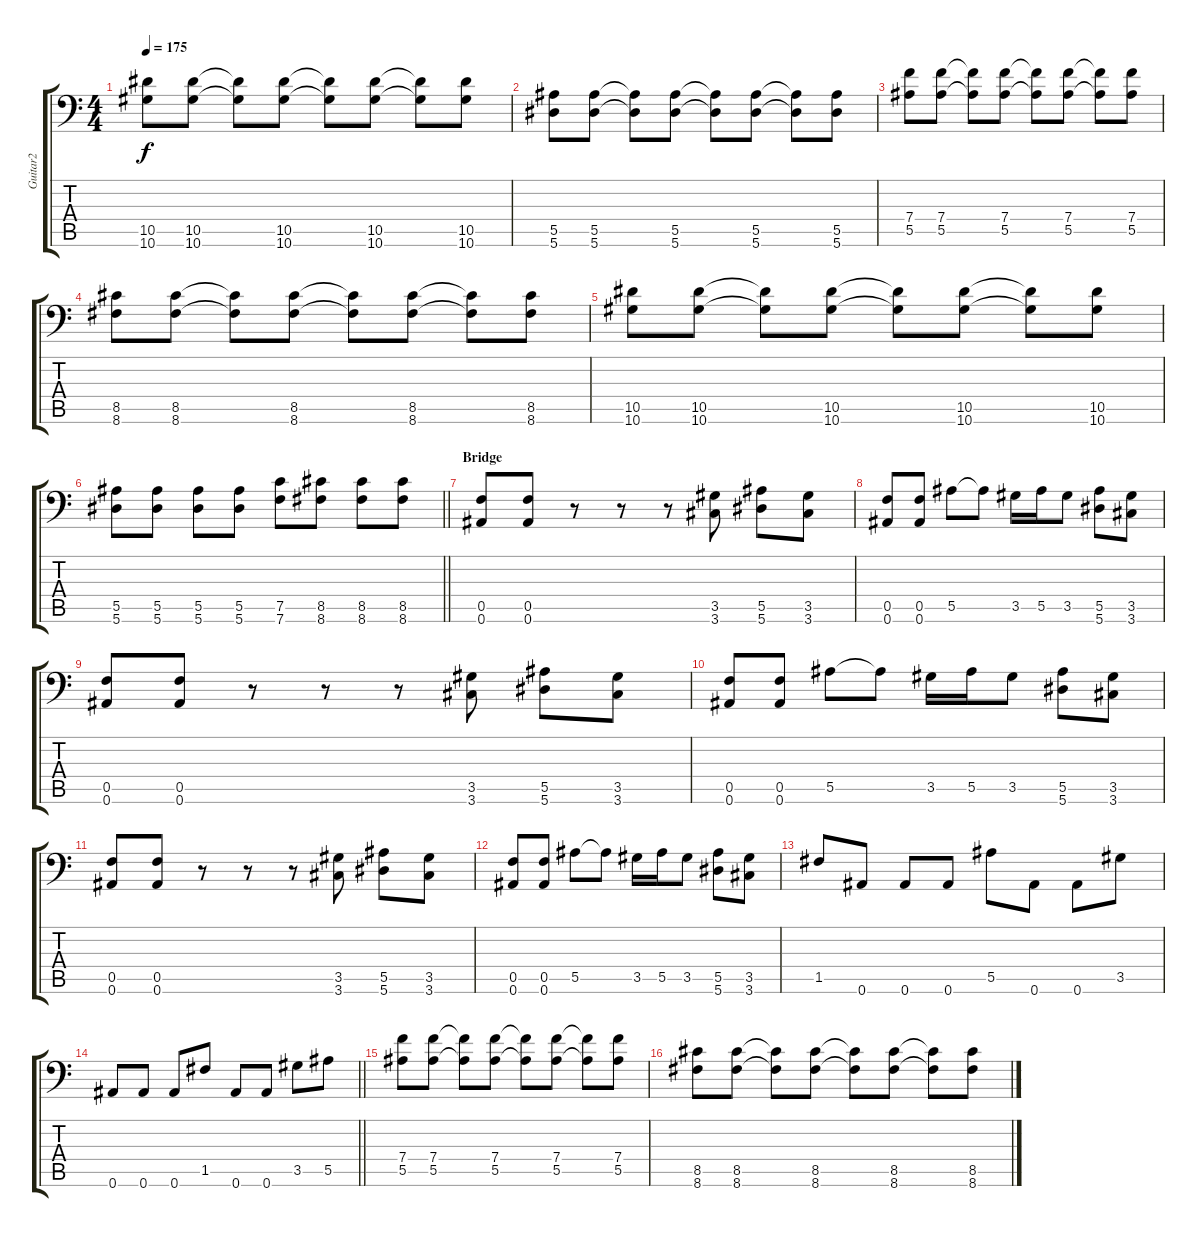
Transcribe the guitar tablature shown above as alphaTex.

\track ("Guitar2" "Guitar2") {instrument distortionguitar}
\staff {score tabs}
\tuning (C4 G3 Eb3 Bb2 F2 Bb1) {hide}
\ts (4 4)
\tempo 175
\clef f4
\ks c
(10.5 10.6).8{dy f} (10.5 10.6).8 (10.5{t} 10.6{t}).8 (10.5 10.6).8 (10.5{t} 10.6{t}).8 (10.5 10.6).8 (10.5{t} 10.6{t}).8 (10.5 10.6).8 |
(5.5 5.6).8 (5.5 5.6).8 (5.5{t} 5.6{t}).8 (5.5 5.6).8 (5.5{t} 5.6{t}).8 (5.5 5.6).8 (5.5{t} 5.6{t}).8 (5.5 5.6).8 |
(7.4 5.5).8 (7.4 5.5).8 (7.4{t} 5.5{t}).8 (7.4 5.5).8 (7.4{t} 5.5{t}).8 (7.4 5.5).8 (7.4{t} 5.5{t}).8 (7.4 5.5).8 |
(8.5 8.6).8 (8.5 8.6).8 (8.5{t} 8.6{t}).8 (8.5 8.6).8 (8.5{t} 8.6{t}).8 (8.5 8.6).8 (8.5{t} 8.6{t}).8 (8.5 8.6).8 |
(10.5 10.6).8 (10.5 10.6).8 (10.5{t} 10.6{t}).8 (10.5 10.6).8 (10.5{t} 10.6{t}).8 (10.5 10.6).8 (10.5{t} 10.6{t}).8 (10.5 10.6).8 |
\barLineRight lightlight
(5.5 5.6).8 (5.5 5.6).8 (5.5 5.6).8 (5.5 5.6).8 (7.5 7.6).8 (8.5 8.6).8 (8.5 8.6).8 (8.5 8.6).8 |
\section ("" "Bridge")
(0.5 0.6).8 (0.5 0.6).8 r.8 r.8 r.8 (3.5 3.6).8 (5.5 5.6).8 (3.5 3.6).8 |
(0.5 0.6).8 (0.5 0.6).8 5.5.8 5.5{t}.8 3.5.16 5.5.16 3.5.8 (5.5 5.6).8 (3.5 3.6).8 |
(0.5 0.6).8 (0.5 0.6).8 r.8 r.8 r.8 (3.5 3.6).8 (5.5 5.6).8 (3.5 3.6).8 |
(0.5 0.6).8 (0.5 0.6).8 5.5.8 5.5{t}.8 3.5.16 5.5.16 3.5.8 (5.5 5.6).8 (3.5 3.6).8 |
(0.5 0.6).8 (0.5 0.6).8 r.8 r.8 r.8 (3.5 3.6).8 (5.5 5.6).8 (3.5 3.6).8 |
(0.5 0.6).8 (0.5 0.6).8 5.5.8 5.5{t}.8 3.5.16 5.5.16 3.5.8 (5.5 5.6).8 (3.5 3.6).8 |
1.5.8 0.6.8 0.6.8 0.6.8 5.5.8 0.6.8 0.6.8 3.5.8 |
\barLineRight lightlight
0.6.8 0.6.8 0.6.8 1.5.8 0.6.8 0.6.8 3.5.8 5.5.8 |
(7.4 5.5).8{volume 11} (7.4 5.5).8 (7.4{t} 5.5{t}).8 (7.4 5.5).8 (7.4{t} 5.5{t}).8 (7.4 5.5).8 (7.4{t} 5.5{t}).8 (7.4 5.5).8 |
(8.5 8.6).8 (8.5 8.6).8 (8.5{t} 8.6{t}).8 (8.5 8.6).8 (8.5{t} 8.6{t}).8 (8.5 8.6).8 (8.5{t} 8.6{t}).8 (8.5 8.6).8
